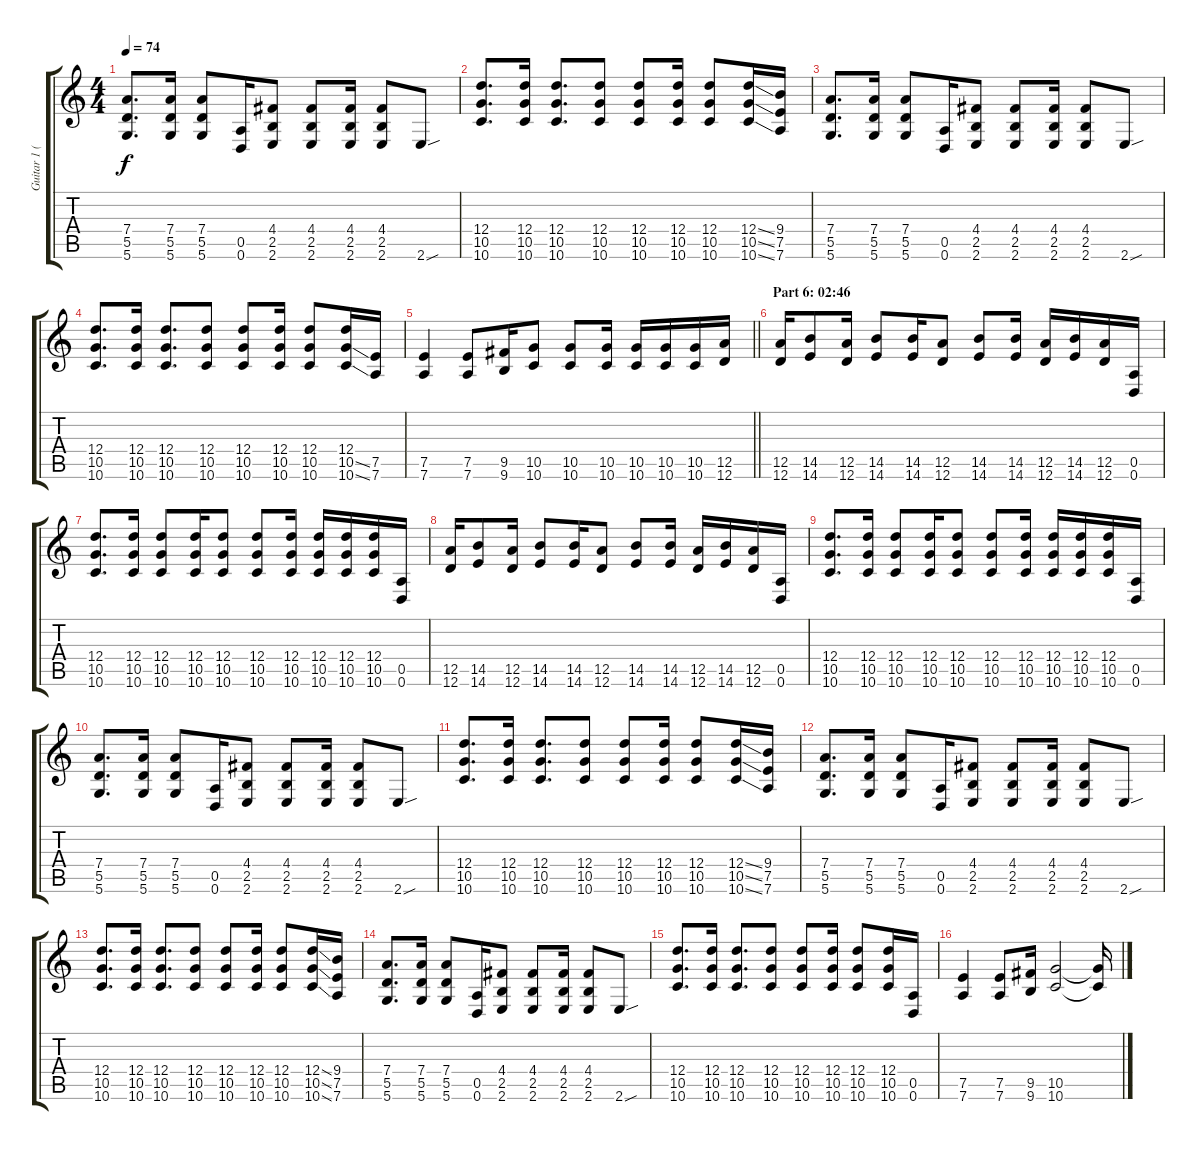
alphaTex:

\track ("Guitar 1 (Distortion)" "Guitar 1 (") {instrument distortionguitar}
\staff {score tabs}
\tuning (E4 B3 G3 D3 A2 D2) {hide}
\ts (4 4)
\tempo 74
\clef g2
\ks c
(7.4 5.5 5.6).8{d dy f} (7.4 5.5 5.6).16 (7.4 5.5 5.6).8 (0.5 0.6).16 (4.4 2.5 2.6).8 (4.4 2.5 2.6).8 (4.4 2.5 2.6).16 (4.4 2.5 2.6).8 2.6{sou}.8 |
(12.4 10.5 10.6).8{d} (12.4 10.5 10.6).16 (12.4 10.5 10.6).8{d} (12.4 10.5 10.6).8 (12.4 10.5 10.6).8 (12.4 10.5 10.6).16 (12.4 10.5 10.6).8 (12.4{ss} 10.5{ss} 10.6{ss}).16 (9.4 7.5 7.6).16 |
(7.4 5.5 5.6).8{d} (7.4 5.5 5.6).16 (7.4 5.5 5.6).8 (0.5 0.6).16 (4.4 2.5 2.6).8 (4.4 2.5 2.6).8 (4.4 2.5 2.6).16 (4.4 2.5 2.6).8 2.6{sou}.8 |
(12.4 10.5 10.6).8{d} (12.4 10.5 10.6).16 (12.4 10.5 10.6).8{d} (12.4 10.5 10.6).8 (12.4 10.5 10.6).8 (12.4 10.5 10.6).16 (12.4 10.5 10.6).8 (12.4 10.5{ss} 10.6{ss}).16 (7.5 7.6).16 |
\barLineRight lightlight
(7.5 7.6).4 (7.5 7.6).8 (9.5 9.6).16 (10.5 10.6).8 (10.5 10.6).8 (10.5 10.6).16 (10.5 10.6).16 (10.5 10.6).16 (10.5 10.6).16 (12.5 12.6).16 |
\section ("" "Part 6: 02:46")
(12.5 12.6).16 (14.5 14.6).8 (12.5 12.6).16 (14.5 14.6).8 (14.5 14.6).16 (12.5 12.6).8 (14.5 14.6).8 (14.5 14.6).16 (12.5 12.6).16 (14.5 14.6).16 (12.5 12.6).16 (0.5 0.6).16 |
(12.4 10.5 10.6).8{d} (12.4 10.5 10.6).16 (12.4 10.5 10.6).8 (12.4 10.5 10.6).16 (12.4 10.5 10.6).8 (12.4 10.5 10.6).8 (12.4 10.5 10.6).16 (12.4 10.5 10.6).16 (12.4 10.5 10.6).16 (12.4 10.5 10.6).16 (0.5 0.6).16 |
(12.5 12.6).16 (14.5 14.6).8 (12.5 12.6).16 (14.5 14.6).8 (14.5 14.6).16 (12.5 12.6).8 (14.5 14.6).8 (14.5 14.6).16 (12.5 12.6).16 (14.5 14.6).16 (12.5 12.6).16 (0.5 0.6).16 |
(12.4 10.5 10.6).8{d} (12.4 10.5 10.6).16 (12.4 10.5 10.6).8 (12.4 10.5 10.6).16 (12.4 10.5 10.6).8 (12.4 10.5 10.6).8 (12.4 10.5 10.6).16 (12.4 10.5 10.6).16 (12.4 10.5 10.6).16 (12.4 10.5 10.6).16 (0.5 0.6).16 |
(7.4 5.5 5.6).8{d} (7.4 5.5 5.6).16 (7.4 5.5 5.6).8 (0.5 0.6).16 (4.4 2.5 2.6).8 (4.4 2.5 2.6).8 (4.4 2.5 2.6).16 (4.4 2.5 2.6).8 2.6{sou}.8 |
(12.4 10.5 10.6).8{d} (12.4 10.5 10.6).16 (12.4 10.5 10.6).8{d} (12.4 10.5 10.6).8 (12.4 10.5 10.6).8 (12.4 10.5 10.6).16 (12.4 10.5 10.6).8 (12.4{ss} 10.5{ss} 10.6{ss}).16 (9.4 7.5 7.6).16 |
(7.4 5.5 5.6).8{d} (7.4 5.5 5.6).16 (7.4 5.5 5.6).8 (0.5 0.6).16 (4.4 2.5 2.6).8 (4.4 2.5 2.6).8 (4.4 2.5 2.6).16 (4.4 2.5 2.6).8 2.6{sou}.8 |
(12.4 10.5 10.6).8{d} (12.4 10.5 10.6).16 (12.4 10.5 10.6).8{d} (12.4 10.5 10.6).8 (12.4 10.5 10.6).8 (12.4 10.5 10.6).16 (12.4 10.5 10.6).8 (12.4{ss} 10.5{ss} 10.6{ss}).16 (9.4 7.5 7.6).16 |
(7.4 5.5 5.6).8{d} (7.4 5.5 5.6).16 (7.4 5.5 5.6).8 (0.5 0.6).16 (4.4 2.5 2.6).8 (4.4 2.5 2.6).8 (4.4 2.5 2.6).16 (4.4 2.5 2.6).8 2.6{sou}.8 |
(12.4 10.5 10.6).8{d} (12.4 10.5 10.6).16 (12.4 10.5 10.6).8{d} (12.4 10.5 10.6).8 (12.4 10.5 10.6).8 (12.4 10.5 10.6).16 (12.4 10.5 10.6).8 (12.4 10.5 10.6).16 (0.5 0.6).16 |
(7.5 7.6).4 (7.5 7.6).8 (9.5 9.6).16 (10.5 10.6).2 (10.5{t} 10.6{t}).16
